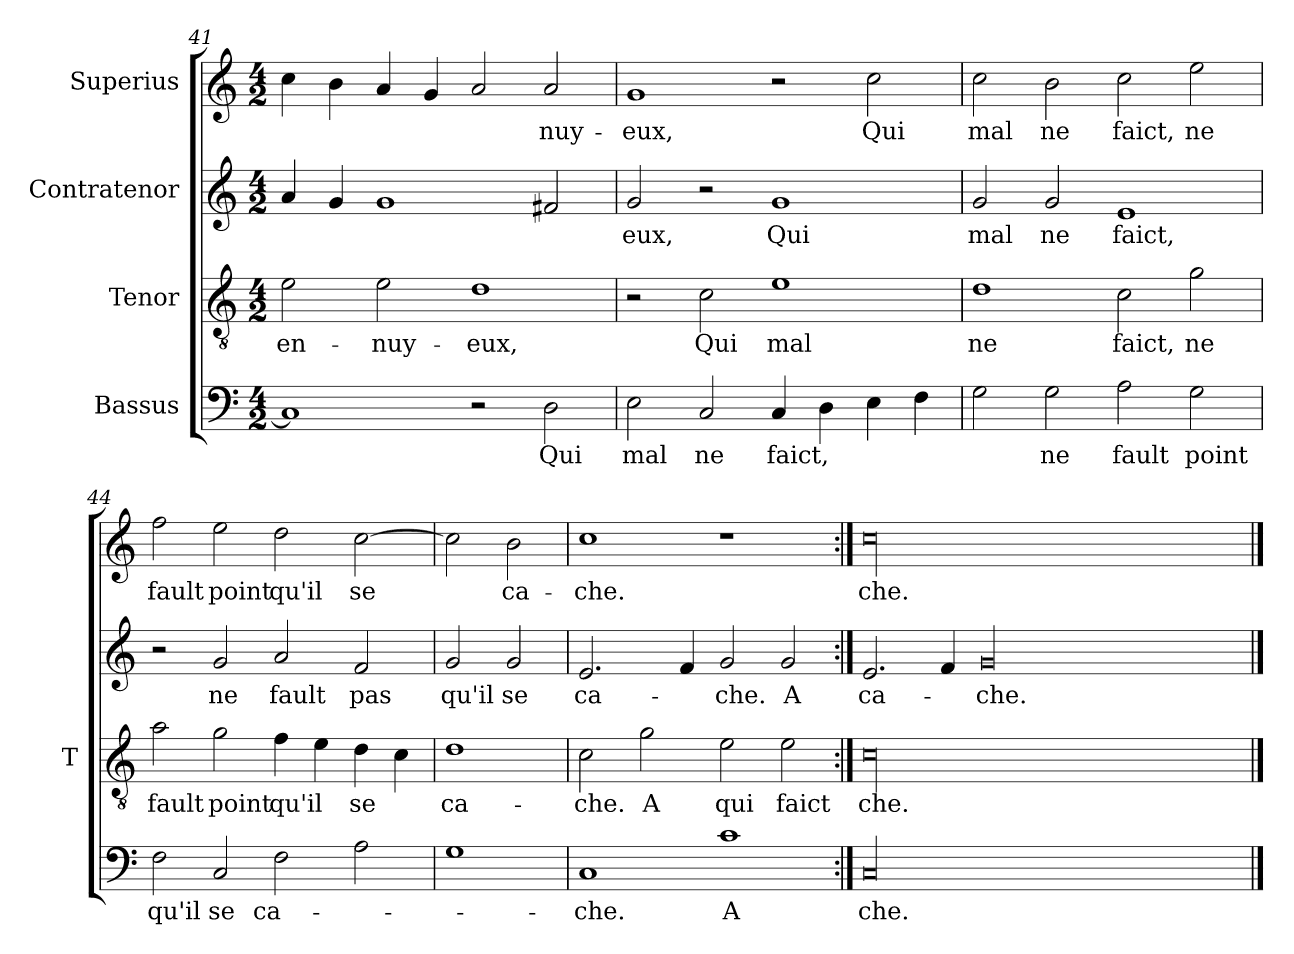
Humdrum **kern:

**kern	**text	**kern	**text	**kern	**text	**kern	**text
*part4	*part4	*part3	*part3	*part2	*part2	*part1	*part1
*staff4	*staff4	*staff3	*staff3	*staff2	*staff2	*staff1	*staff1
*I"Bassus	*	*I"Tenor	*	*I"Contratenor	*	*I"Superius	*
*	*	*I'T	*	*	*	*	*
*clefF4	*	*clefGv2	*	*clefG2	*	*clefG2	*
*k[]	*	*k[]	*	*k[]	*	*k[]	*
*M4/2	*	*M4/2	*	*M4/2	*	*M4/2	*
=41	=41	=41	=41	=41	=41	=41	=41
1C]	.	2e	en-	4a	.	4cc	.
.	.	.	.	4g	.	4b	.
.	.	2e	nuy-	1g	.	4a	.
.	.	.	.	.	.	4g	.
2r	.	1d	-eux,	.	.	2a	.
2D	-Qui	.	.	2f#X	.	2a	nuy-
=42	=42	=42	=42	=42	=42	=42	=42
2E	-mal	2r	.	2g	-eux,	1g	-eux,
2C	-ne	2c	-Qui	2r	.	.	.
4C	-faict,	1e	-mal	1g	-Qui	2r	.
4D	.	.	.	.	.	.	.
4E	.	.	.	.	.	2cc	-Qui
4F	.	.	.	.	.	.	.
=43	=43	=43	=43	=43	=43	=43	=43
2G	.	1d	-ne	2g	-mal	2cc	-mal
2G	-ne	.	.	2g	-ne	2b	-ne
2A	-fault	2c	-faict,	1e	-faict,	2cc	-faict,
2G	-point	2g	-ne	.	.	2ee	-ne
=44	=44	=44	=44	=44	=44	=44	=44
2F	-qu'il	2a	-fault	2r	.	2ff	-fault
2C	-se	2g	-point	2g	-ne	2ee	-point
2F	ca-	4f	-qu'il	2a	-fault	2dd	-qu'il
.	.	4e	.	.	.	.	.
2A	.	4d	-se	2f	-pas	[2cc	-se
.	.	4c	.	.	.	.	.
=45	=45	=45	=45	=45	=45	=45	=45
1G	.	1d	ca-	2g	-qu'il	2cc]	.
.	.	.	.	2g	-se	2b	ca-
=46	=46	=46	=46	=46	=46	=46	=46
1C	-che.	2c	-che.	2.e	ca-	1cc	-che.
.	.	2g	-A	.	.	.	.
.	.	.	.	4f	.	.	.
1c	-A	2e	-qui	2g	-che.	1r	.
.	.	2e	-faict	2g	-A	.	.
=47:|!	=47:|!	=47:|!	=47:|!	=47:|!	=47:|!	=47:|!	=47:|!
00C	-che.	00c	-che.	2.e	ca-	00cc	-che.
.	.	.	.	4f	.	.	.
.	.	.	.	00g	-che.	.	.
1ryy	.	1ryy	.	.	.	1ryy	.
==	==	==	==	==	==	==	==
*-	*-	*-	*-	*-	*-	*-	*-
